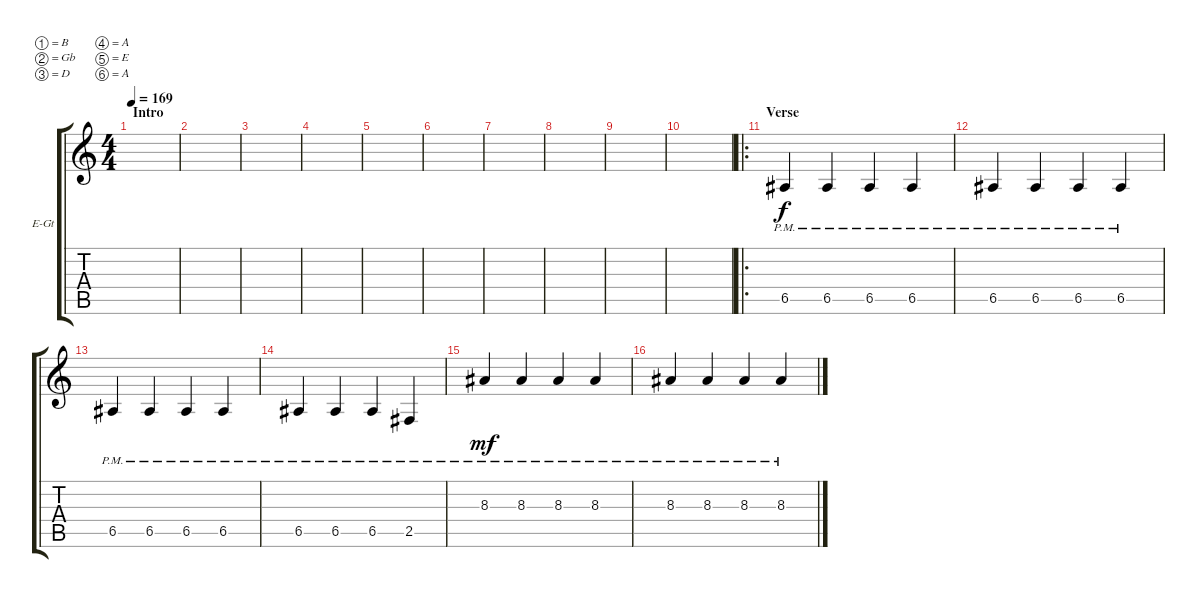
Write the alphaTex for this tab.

\bracketExtendMode groupsimilarinstruments
\firstSystemTrackNameOrientation horizontal
\otherSystemsTrackNameOrientation horizontal
\track ("Rhythm Guitar" "E-Gt") {instrument distortionguitar}
\staff {score tabs}
\tuning (B3 Gb3 D3 A2 E2 A1)
\ts (4 4)
\section ("" "Intro")
\tempo 169
\clef g2
\ks c
|
|
|
|
|
|
|
|
|
|
\ro
\section ("" "Verse")
6.5{pm}.4 6.5{pm}.4 6.5{pm}.4 6.5{pm}.4 |
6.5{pm}.4 6.5{pm}.4 6.5{pm}.4 6.5{pm}.4 |
6.5{pm}.4 6.5{pm}.4 6.5{pm}.4 6.5{pm}.4 |
6.5{pm}.4 6.5{pm}.4 6.5{pm}.4 2.5{pm}.4 |
8.3{pm}.4{dy mf} 8.3{pm}.4 8.3{pm}.4 8.3{pm}.4 |
8.3{pm}.4 8.3{pm}.4 8.3{pm}.4 8.3{pm}.4
